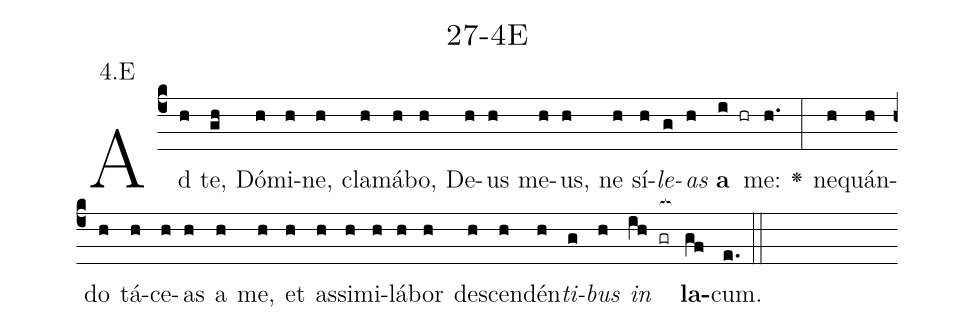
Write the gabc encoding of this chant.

name: 27-4E;
annotation: 4.E;
%%
(c4)Ad(h) te,(gh) Dó(h)mi(h)ne,(h) cla(h)má(h)bo,(h) De(h)us(h) me(h)us,(h) ne(h) sí(h)<i>le</i>(g)<i>as</i>(h) <b>a</b>(i hr) me:(h.) <v>\greheightstar</v>(:) ne(h)quán(h)do(h) tá(h)ce(h)as(h) a(h) me,(h) et(h) as(h)si(h)mi(h)lá(h)bor(h) de(h)scen(h)dén(h)<i>ti</i>(g)<i>bus</i>(h) <i>in</i>(ih gr[ocb:1{]) <b>la</b>(gf[ocb:0}])cum.(e.) (::)


%E(h) u(g) o(h) u(ih) a(gf) e.(e.) (::)
